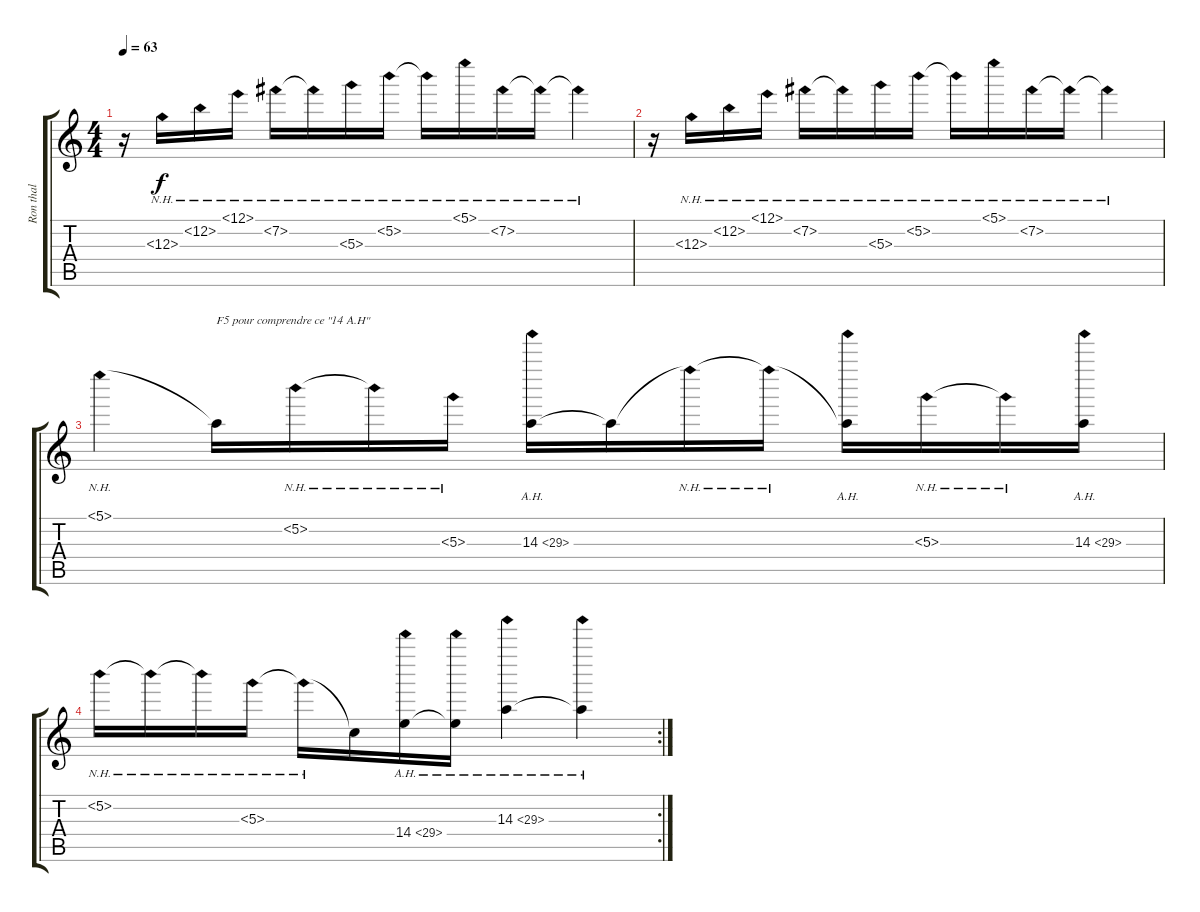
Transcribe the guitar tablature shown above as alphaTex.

\track ("Ron thal" "Ron thal") {instrument acousticguitarnylon}
\staff {score tabs}
\tuning (E4 B3 G3 D3 A2 E2) {hide}
\ts (4 4)
\tempo 63
\clef g2
\ks c
r.16{dy f instrument acousticguitarnylon} 12.3{nh}.16 12.2{nh}.16 12.1{nh}.16 7.2{nh}.16 7.2{nh t}.16 5.3{nh}.16 5.2{nh}.16 5.2{nh t}.16 5.1{nh}.16 7.2{nh}.16 7.2{nh t}.16 7.2{nh t}.4 |
r.16 12.3{nh}.16 12.2{nh}.16 12.1{nh}.16 7.2{nh}.16 7.2{nh t}.16 5.3{nh}.16 5.2{nh}.16 5.2{nh t}.16 5.1{nh}.16 7.2{nh}.16 7.2{nh t}.16 7.2{nh t}.4 |
5.1{nh}.4 5.1{t}.16{txt "F5 pour comprendre ce \"14 A.H\""} 5.2{nh}.16 5.2{nh t}.16 5.3{nh}.16 14.3{ah 15}.16 14.3{t}.16 14.3{nh t}.16 14.3{nh t}.16 14.3{ah 15 t}.16 5.3{nh}.16 5.3{nh t}.16 14.3{ah 15}.16 |
\rc 2
5.2{nh}.16 5.2{nh t}.16 5.2{nh t}.16 5.3{nh}.16 5.3{nh t}.16 5.3{t}.16 14.4{ah 15}.16 14.4{ah 15 t}.16 14.3{ah 15}.4 14.3{ah 15 t}.4
